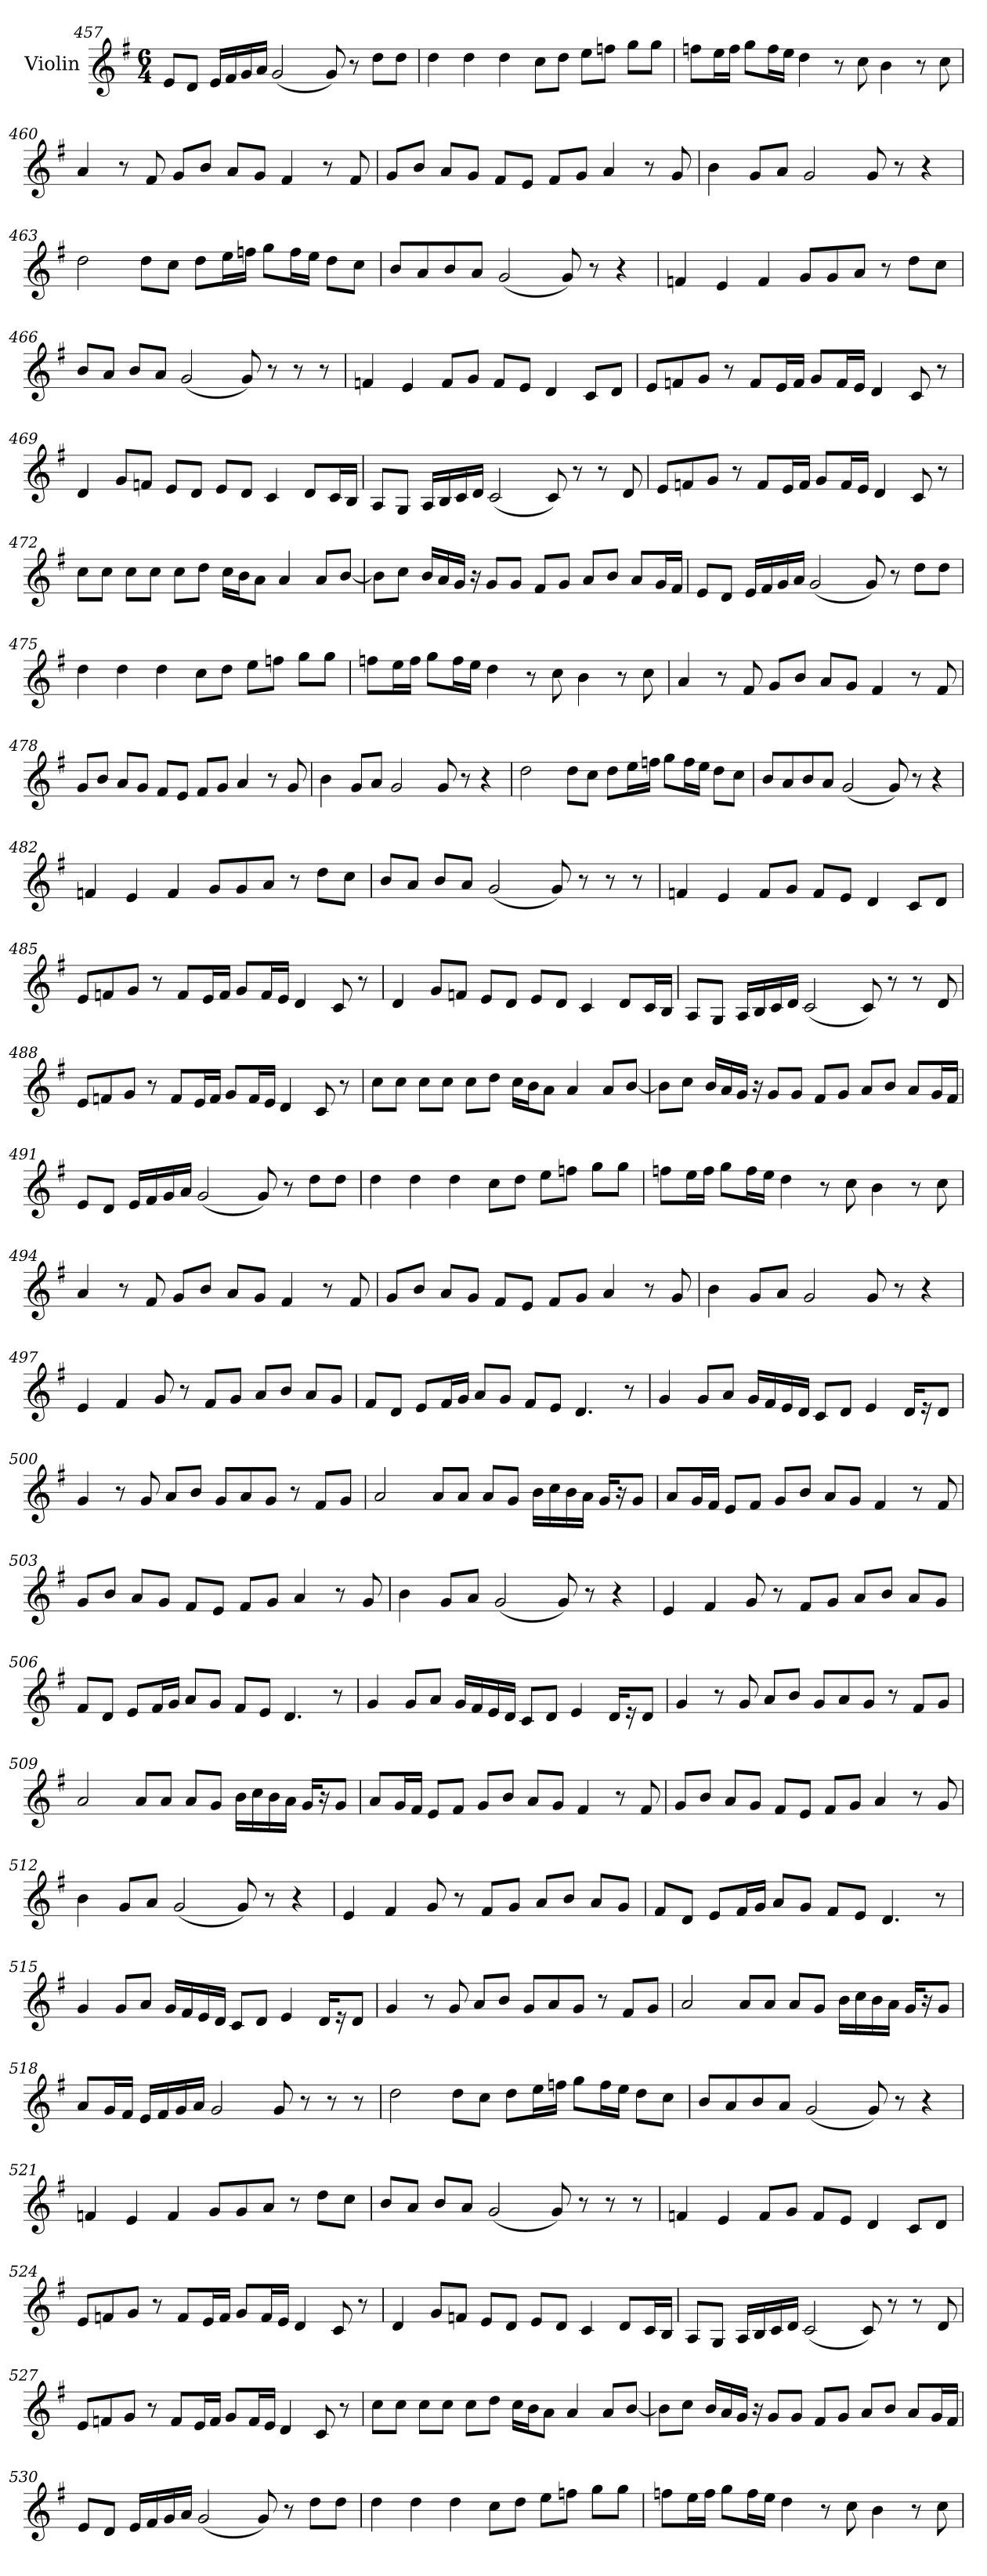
**kern
*part1
*staff1
*I"Violin
*clefG2
*k[f#]
*G:
*M6/4
=457
8e/L
8d/J
16ei/LL
16f#i/
16gi/
16a/JJ
(<2g/
8g/)
8r
8dd\L
8dd\J
=458
4dd\
4dd\
4dd\
8cc\L
8dd\J
8ee\L
8ffn\J
8gg\L
8gg\J
!!LO:PB:g=z
=459
8ffn\L
16ee\L
16ff\JJ
8gg\L
16ffj\L
16eej\JJ
4ddj\
8r
8ccZ\
4b\
8r
8cc\
=460
4a/
8r
8f#/
8g/L
8bV/J
8aV/L
8gV/J
4f#/
8r
8f#/
=461
8g/L
8bV/J
8aV/L
8gV/J
8f#/L
8ei/J
8f#i/L
8gi/J
4a/
8r
8g/
!!LO:LB:g=z
=462
4b\
8g/L
8a/J
2g/
8g/
8r
4r
=463
2dd\
8dd\L
8cc\J
8dd\L
16ee\L
16ffn\JJ
8gg\L
16ffj\L
16eej\JJ
8ddj\L
8ccZ\J
=464
8b/L
8a/
8bV/
8aV/J
(<2gV/
8g/)
8r
4r
!!LO:LB:g=z
=465
4fn/
4e/
4f/
8g/L
8g/
8a/J
8r
8dd\L
8cc\J
=466
8b/L
8a/J
8bV/L
8aV/J
(<2gV/
8g/)
8r
8r
8r
=467
4fn/
4e/
8f/L
8g/J
8fj/L
8ej/J
4dj/
8cZ/L
8d/J
!!LO:LB:g=z
=468
8e/L
8fn/
8g/J
8r
8f/L
16e/L
16f/JJ
8g/L
16fj/L
16ej/JJ
4dj/
8cZ/
8r
=469
4d/
8g/L
8fnj/J
8ej/L
8dj/J
8eZ/L
8dZ/J
4cZ/
8d/L
16c/L
16B/JJ
=470
8A/L
8G/J
16A/LL
16B/
16c/
16d/JJ
(<2c/
8c/)
8r
8r
8d/
!!LO:LB:g=z
=471
8e/L
8fn/
8g/J
8r
8f/L
16e/L
16f/JJ
8g/L
16fj/L
16ej/JJ
4dj/
8cZ/
8r
=472
8cc\L
8cc\J
8cc\L
8cc\J
8cc\L
8dd\J
16cc\LL
16b\J
8a\J
4a/
8a/L
[8b/J
!!LO:LB:g=z
=473
8b\L]
8cc\J
16bV/LL
16aV/
16gV/JJ
16r
8g/L
8g/J
8f#/L
8g/J
8a/L
8bV/J
8aV/L
16gV/L
16f#/JJ
=474
8e/L
8d/J
16ei/LL
16f#i/
16gi/
16a/JJ
(<2g/
8g/)
8r
8dd\L
8dd\J
=475
4dd\
4dd\
4dd\
8cc\L
8dd\J
8ee\L
8ffn\J
8gg\L
8gg\J
!!LO:LB:g=z
=476
8ffn\L
16ee\L
16ff\JJ
8gg\L
16ffj\L
16eej\JJ
4ddj\
8r
8ccZ\
4b\
8r
8cc\
=477
4a/
8r
8f#/
8g/L
8bV/J
8aV/L
8gV/J
4f#/
8r
8f#/
=478
8g/L
8bV/J
8aV/L
8gV/J
8f#/L
8ei/J
8f#i/L
8gi/J
4a/
8r
8g/
!!LO:LB:g=z
=479
4b\
8g/L
8a/J
2g/
8g/
8r
4r
=480
2dd\
8dd\L
8cc\J
8dd\L
16ee\L
16ffn\JJ
8gg\L
16ffj\L
16eej\JJ
8ddj\L
8ccZ\J
=481
8b/L
8a/
8bV/
8aV/J
(<2gV/
8g/)
8r
4r
!!LO:PB:g=z
=482
4fn/
4e/
4f/
8g/L
8g/
8a/J
8r
8dd\L
8cc\J
=483
8b/L
8a/J
8bV/L
8aV/J
(<2gV/
8g/)
8r
8r
8r
=484
4fn/
4e/
8f/L
8g/J
8fj/L
8ej/J
4dj/
8cZ/L
8d/J
!!LO:LB:g=z
=485
8e/L
8fn/
8g/J
8r
8f/L
16e/L
16f/JJ
8g/L
16fj/L
16ej/JJ
4dj/
8cZ/
8r
=486
4d/
8g/L
8fnj/J
8ej/L
8dj/J
8eZ/L
8dZ/J
4cZ/
8d/L
16c/L
16B/JJ
=487
8A/L
8G/J
16A/LL
16B/
16c/
16d/JJ
(<2c/
8c/)
8r
8r
8d/
!!LO:LB:g=z
=488
8e/L
8fn/
8g/J
8r
8f/L
16e/L
16f/JJ
8g/L
16fj/L
16ej/JJ
4dj/
8cZ/
8r
=489
8cc\L
8cc\J
8cc\L
8cc\J
8cc\L
8dd\J
16cc\LL
16b\J
8a\J
4a/
8a/L
[8b/J
!!LO:LB:g=z
=490
8b\L]
8cc\J
16bV/LL
16aV/
16gV/JJ
16r
8g/L
8g/J
8f#/L
8g/J
8a/L
8bV/J
8aV/L
16gV/L
16f#/JJ
=491
8e/L
8d/J
16ei/LL
16f#i/
16gi/
16a/JJ
(<2g/
8g/)
8r
8dd\L
8dd\J
=492
4dd\
4dd\
4dd\
8cc\L
8dd\J
8ee\L
8ffn\J
8gg\L
8gg\J
!!LO:LB:g=z
=493
8ffn\L
16ee\L
16ff\JJ
8gg\L
16ffj\L
16eej\JJ
4ddj\
8r
8ccZ\
4b\
8r
8cc\
=494
4a/
8r
8f#/
8g/L
8bV/J
8aV/L
8gV/J
4f#/
8r
8f#/
=495
8g/L
8bV/J
8aV/L
8gV/J
8f#/L
8ei/J
8f#i/L
8gi/J
4a/
8r
8g/
!!LO:LB:g=z
=496
4b\
8g/L
8a/J
2g/
8g/
8r
4r
=497
4ei/
4f#i/
8gi/
8r
8f#/L
8g/J
8a/L
8bV/J
8aV/L
8gV/J
=498
8f#/L
8d/J
8ei/L
16f#i/L
16gi/JJ
8a/L
8gN/J
8f#N/L
8eN/J
4.dN/
8r
!!LO:LB:g=z
=499
4g/
8g/L
8a/J
16gN/LL
16f#N/
16eN/
16dN/JJ
8cZ/L
8d/J
4e/
16d/KL
16r
8d/J
=500
4g/
8r
8g/
8a/L
8b/J
8g/L
8a/
8g/J
8r
8f#/L
8g/J
=501
2a/
8a/L
8a/J
8a/L
8g/J
16b\LL
16cc\
16bV\
16aV\JJ
16gV/KL
16r
8g/J
!!LO:LB:g=z
=502
8a/L
16g/L
16f#/JJ
8ei/L
8f#i/J
8gi/L
8bV/J
8aV/L
8gV/J
4f#/
8r
8f#/
=503
8g/L
8bV/J
8aV/L
8gV/J
8f#/L
8ei/J
8f#i/L
8gi/J
4a/
8r
8g/
=504
4b\
8g/L
8a/J
(<2g/
8g/)
8r
4r
!!LO:PB:g=z
=505
4ei/
4f#i/
8gi/
8r
8f#/L
8g/J
8a/L
8bV/J
8aV/L
8gV/J
=506
8f#/L
8d/J
8ei/L
16f#i/L
16gi/JJ
8a/L
8gN/J
8f#N/L
8eN/J
4.dN/
8r
=507
4g/
8g/L
8a/J
16gN/LL
16f#N/
16eN/
16dN/JJ
8cZ/L
8d/J
4e/
16d/KL
16r
8d/J
!!LO:LB:g=z
=508
4g/
8r
8g/
8a/L
8b/J
8g/L
8a/
8g/J
8r
8f#/L
8g/J
=509
2a/
8a/L
8a/J
8a/L
8g/J
16b\LL
16cc\
16bV\
16aV\JJ
16gV/KL
16r
8g/J
=510
8a/L
16g/L
16f#/JJ
8ei/L
8f#i/J
8gi/L
8bV/J
8aV/L
8gV/J
4f#/
8r
8f#/
!!LO:LB:g=z
=511
8g/L
8bV/J
8aV/L
8gV/J
8f#/L
8ei/J
8f#i/L
8gi/J
4a/
8r
8g/
=512
4b\
8g/L
8a/J
(<2g/
8g/)
8r
4r
=513
4ei/
4f#i/
8gi/
8r
8f#/L
8g/J
8a/L
8bV/J
8aV/L
8gV/J
!!LO:LB:g=z
=514
8f#/L
8d/J
8ei/L
16f#i/L
16gi/JJ
8a/L
8gN/J
8f#N/L
8eN/J
4.dN/
8r
=515
4g/
8g/L
8a/J
16gN/LL
16f#N/
16eN/
16dN/JJ
8cZ/L
8d/J
4e/
16d/KL
16r
8d/J
=516
4g/
8r
8g/
8a/L
8b/J
8g/L
8a/
8g/J
8r
8f#/L
8g/J
!!LO:LB:g=z
=517
2a/
8a/L
8a/J
8a/L
8g/J
16b\LL
16cc\
16bV\
16aV\JJ
16gV/KL
16r
8g/J
=518
8a/L
16g/L
16f#/JJ
16ei/LL
16f#i/
16gi/
16a/JJ
2g/
8g/
8r
8r
8r
=519
2dd\
8dd\L
8cc\J
8dd\L
16ee\L
16ffn\JJ
8gg\L
16ffj\L
16eej\JJ
8ddj\L
8ccZ\J
!!LO:LB:g=z
=520
8b/L
8a/
8bV/
8aV/J
(<2gV/
8g/)
8r
4r
=521
4fn/
4e/
4f/
8g/L
8g/
8a/J
8r
8dd\L
8cc\J
=522
8b/L
8a/J
8bV/L
8aV/J
(<2gV/
8g/)
8r
8r
8r
!!LO:LB:g=z
=523
4fn/
4e/
8f/L
8g/J
8fj/L
8ej/J
4dj/
8cZ/L
8d/J
=524
8e/L
8fn/
8g/J
8r
8f/L
16e/L
16f/JJ
8g/L
16fj/L
16ej/JJ
4dj/
8cZ/
8r
=525
4d/
8g/L
8fnj/J
8ej/L
8dj/J
8eZ/L
8dZ/J
4cZ/
8d/L
16c/L
16B/JJ
!!LO:LB:g=z
=526
8A/L
8G/J
16A/LL
16B/
16c/
16d/JJ
(<2c/
8c/)
8r
8r
8d/
=527
8e/L
8fn/
8g/J
8r
8f/L
16e/L
16f/JJ
8g/L
16fj/L
16ej/JJ
4dj/
8cZ/
8r
=528
8cc\L
8cc\J
8cc\L
8cc\J
8cc\L
8dd\J
16cc\LL
16b\J
8a\J
4a/
8a/L
[8b/J
!!LO:PB:g=z
=529
8b\L]
8cc\J
16bV/LL
16aV/
16gV/JJ
16r
8g/L
8g/J
8f#/L
8g/J
8a/L
8bV/J
8aV/L
16gV/L
16f#/JJ
=530
8e/L
8d/J
16ei/LL
16f#i/
16gi/
16a/JJ
(<2g/
8g/)
8r
8dd\L
8dd\J
=531
4dd\
4dd\
4dd\
8cc\L
8dd\J
8ee\L
8ffn\J
8gg\L
8gg\J
!!LO:LB:g=z
=532
8ffn\L
16ee\L
16ff\JJ
8gg\L
16ffj\L
16eej\JJ
4ddj\
8r
8ccZ\
4b\
8r
8cc\
=
*-
